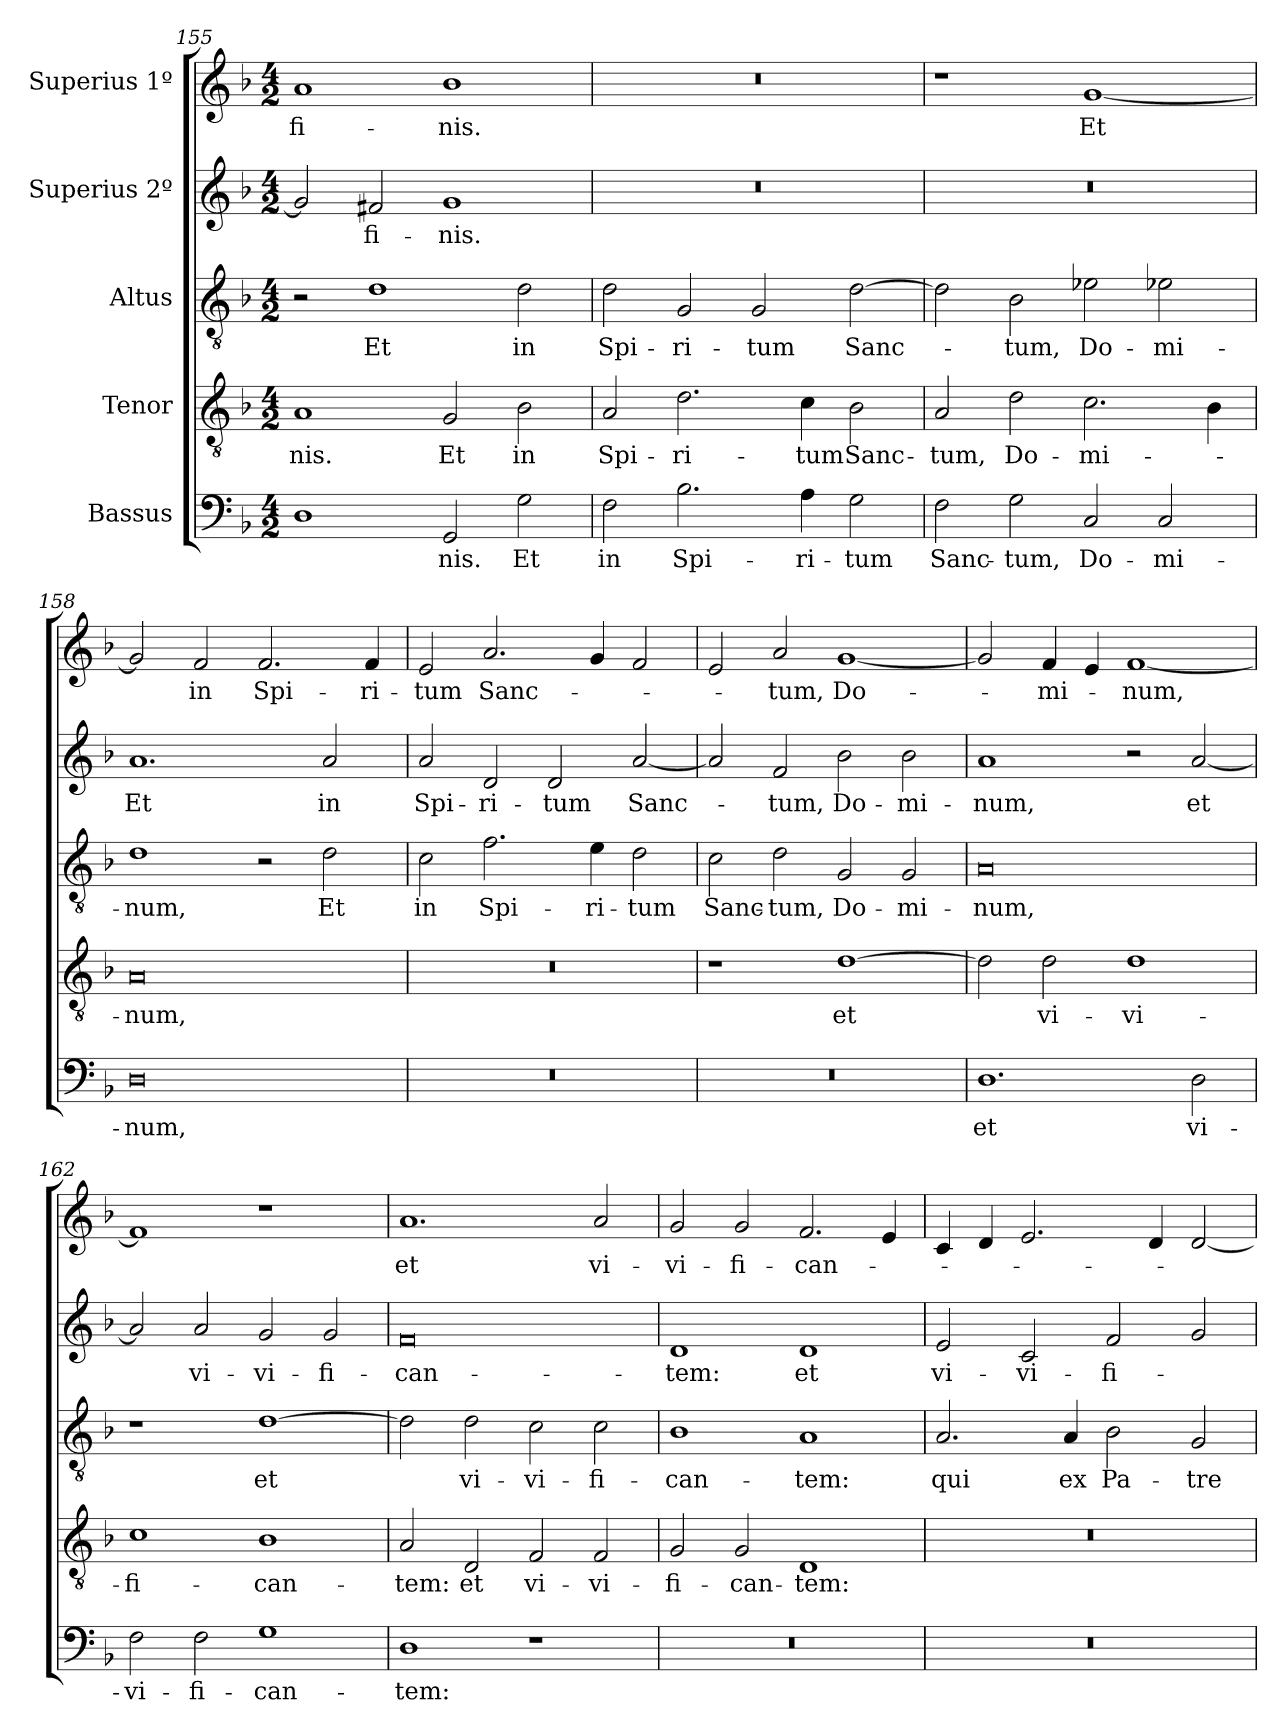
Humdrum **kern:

**kern	**text	**kern	**text	**kern	**text	**kern	**text	**kern	**text
*part5	*part5	*part4	*part4	*part3	*part3	*part2	*part2	*part1	*part1
*staff5	*staff5	*staff4	*staff4	*staff3	*staff3	*staff2	*staff2	*staff1	*staff1
*I"Bassus	*	*I"Tenor	*	*I"Altus	*	*I"Superius 2º	*	*I"Superius 1º	*
*clefF4	*	*clefGv2	*	*clefGv2	*	*clefG2	*	*clefG2	*
*k[b-]	*	*k[b-]	*	*k[b-]	*	*k[b-]	*	*k[b-]	*
*M4/2	*	*M4/2	*	*M4/2	*	*M4/2	*	*M4/2	*
=155	=155	=155	=155	=155	=155	=155	=155	=155	=155
1D\	.	1A/	-nis.	2r	.	2g/]	.	1a/	fi-
.	.	.	.	1d\	Et	2f#X/	fi-	.	.
2GG/	-nis.	2G/	Et	.	.	1g/	-nis.	1b-\	-nis.
2G\	Et	2B-\	in	2d\	in	.	.	.	.
=156	=156	=156	=156	=156	=156	=156	=156	=156	=156
2F\	in	2A/	Spi-	2d\	Spi-	0r	.	0r	.
2.B-\	Spi-	2.d\	-ri-	2G/	-ri-	.	.	.	.
.	.	.	.	2G/	-tum	.	.	.	.
4A\	-ri-	4c\	-tum	.	.	.	.	.	.
2G\	-tum	2B-\	Sanc-	[2d\	Sanc-	.	.	.	.
=157	=157	=157	=157	=157	=157	=157	=157	=157	=157
2F\	Sanc-	2A/	-tum,	2d\]	.	0r	.	1r	.
2G\	-tum,	2d\	Do-	2B-\	-tum,	.	.	.	.
2C/	Do-	2.c\	-mi-	2e-X\	Do-	.	.	[1g/	Et
2C/	-mi-	.	.	2e-X\	-mi-	.	.	.	.
.	.	4B-\	.	.	.	.	.	.	.
=158	=158	=158	=158	=158	=158	=158	=158	=158	=158
0D\	-num,	0A/	-num,	1d\	-num,	1.a/	Et	2g/]	.
.	.	.	.	.	.	.	.	2f/	in
.	.	.	.	2r	.	.	.	2.f/	Spi-
.	.	.	.	2d\	Et	2a/	in	.	.
.	.	.	.	.	.	.	.	4f/	-ri-
=159	=159	=159	=159	=159	=159	=159	=159	=159	=159
0r	.	0r	.	2c\	in	2a/	Spi-	2e/	-tum
.	.	.	.	2.f\	Spi-	2d/	-ri-	2.a/	Sanc-
.	.	.	.	.	.	2d/	-tum	.	.
.	.	.	.	4e\	-ri-	.	.	4g/	.
.	.	.	.	2d\	-tum	[2a/	Sanc-	2f/	.
=160	=160	=160	=160	=160	=160	=160	=160	=160	=160
0r	.	1r	.	2c\	Sanc-	2a/]	.	2e/	.
.	.	.	.	2d\	-tum,	2f/	-tum,	2a/	-tum,
.	.	[1d\	et	2G/	Do-	2b-\	Do-	[1g/	Do-
.	.	.	.	2G/	-mi-	2b-\	-mi-	.	.
=161	=161	=161	=161	=161	=161	=161	=161	=161	=161
1.D\	et	2d\]	.	0A/	-num,	1a/	-num,	2g/]	.
.	.	2d\	vi-	.	.	.	.	4f/	-mi-
.	.	.	.	.	.	.	.	4e/	.
.	.	1d\	-vi-	.	.	2r	.	[1f/	-num,
2D\	vi-	.	.	.	.	[2a/	et	.	.
=162	=162	=162	=162	=162	=162	=162	=162	=162	=162
2F\	-vi-	1c\	-fi-	1r	.	2a/]	.	1f/]	.
2F\	-fi-	.	.	.	.	2a/	vi-	.	.
1G\	-can-	1B-\	-can-	[1d\	et	2g/	-vi-	1r	.
.	.	.	.	.	.	2g/	-fi-	.	.
=163	=163	=163	=163	=163	=163	=163	=163	=163	=163
1D\	-tem:	2A/	-tem:	2d\]	.	0f/	-can-	1.a/	et
.	.	2D/	et	2d\	vi-	.	.	.	.
1r	.	2F/	vi-	2c\	-vi-	.	.	.	.
.	.	2F/	-vi-	2c\	-fi-	.	.	2a/	vi-
=164	=164	=164	=164	=164	=164	=164	=164	=164	=164
0r	.	2G/	-fi-	1B-\	-can-	1d/	-tem:	2g/	-vi-
.	.	2G/	-can-	.	.	.	.	2g/	-fi-
.	.	1D/	-tem:	1A/	-tem:	1d/	et	2.f/	-can-
.	.	.	.	.	.	.	.	4e/	.
=165	=165	=165	=165	=165	=165	=165	=165	=165	=165
0r	.	0r	.	2.A/	qui	2e/	vi-	4c/	.
.	.	.	.	.	.	.	.	4d/	.
.	.	.	.	.	.	2c/	-vi-	2.e/	.
.	.	.	.	4A/	ex	.	.	.	.
.	.	.	.	2B-\	Pa-	2f/	-fi-	.	.
.	.	.	.	.	.	.	.	4d/	.
.	.	.	.	2G/	-tre	2g/	.	[2d/	.
=	=	=	=	=	=	=	=	=	=
*-	*-	*-	*-	*-	*-	*-	*-	*-	*-
